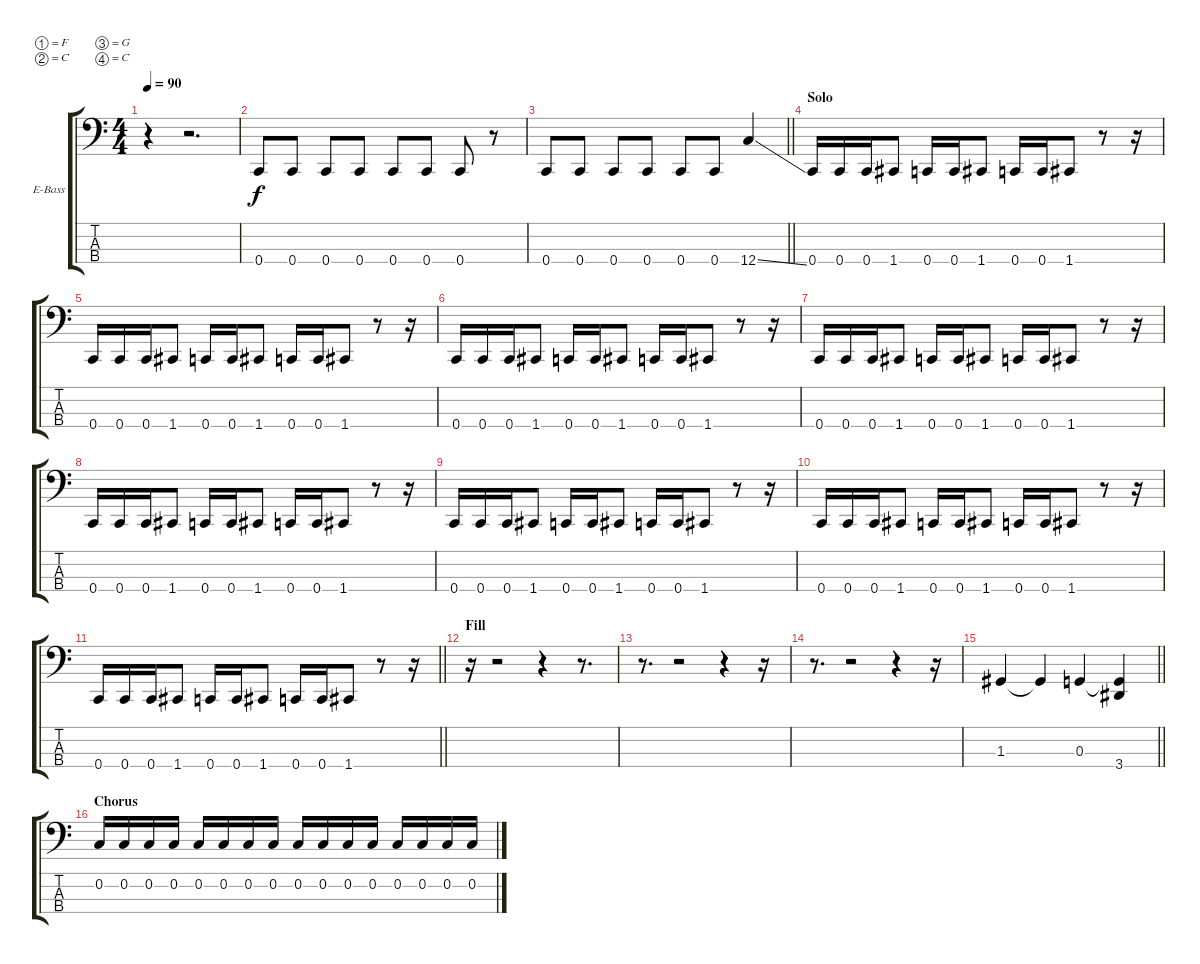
\bracketExtendMode groupsimilarinstruments
\firstSystemTrackNameOrientation horizontal
\otherSystemsTrackNameOrientation horizontal
\track ("Jason James" "E-Bass") {instrument electricbasspick}
\staff {score tabs}
\tuning (F2 C2 G1 C1)
\ts (4 4)
\tempo 90
\clef f4
\ks c
r.4{dy f} r.2{d} |
0.4.8 0.4.8 0.4.8 0.4.8 0.4.8 0.4.8 0.4.8 r.8 |
\barLineRight lightlight
0.4.8 0.4.8 0.4.8 0.4.8 0.4.8 0.4.8 12.4{ss}.4 |
\section ("" "Solo")
0.4.16 0.4.16 0.4.16 1.4.8 0.4.16 0.4.16 1.4.8 0.4.16 0.4.16 1.4.8 r.8 r.16 |
0.4.16 0.4.16 0.4.16 1.4.8 0.4.16 0.4.16 1.4.8 0.4.16 0.4.16 1.4.8 r.8 r.16 |
0.4.16 0.4.16 0.4.16 1.4.8 0.4.16 0.4.16 1.4.8 0.4.16 0.4.16 1.4.8 r.8 r.16 |
0.4.16 0.4.16 0.4.16 1.4.8 0.4.16 0.4.16 1.4.8 0.4.16 0.4.16 1.4.8 r.8 r.16 |
0.4.16 0.4.16 0.4.16 1.4.8 0.4.16 0.4.16 1.4.8 0.4.16 0.4.16 1.4.8 r.8 r.16 |
0.4.16 0.4.16 0.4.16 1.4.8 0.4.16 0.4.16 1.4.8 0.4.16 0.4.16 1.4.8 r.8 r.16 |
0.4.16 0.4.16 0.4.16 1.4.8 0.4.16 0.4.16 1.4.8 0.4.16 0.4.16 1.4.8 r.8 r.16 |
\barLineRight lightlight
0.4.16 0.4.16 0.4.16 1.4.8 0.4.16 0.4.16 1.4.8 0.4.16 0.4.16 1.4.8 r.8 r.16 |
\section ("" "Fill")
r.16 r.2 r.4 r.8{d} |
r.8{d} r.2 r.4 r.16 |
r.8{d} r.2 r.4 r.16 |
\barLineRight lightlight
1.3.4 1.3{t}.4 0.3.4 (3.4 0.3{t}).4 |
\section ("" "Chorus")
0.2.16 0.2.16 0.2.16 0.2.16 0.2.16 0.2.16 0.2.16 0.2.16 0.2.16 0.2.16 0.2.16 0.2.16 0.2.16 0.2.16 0.2.16 0.2.16
